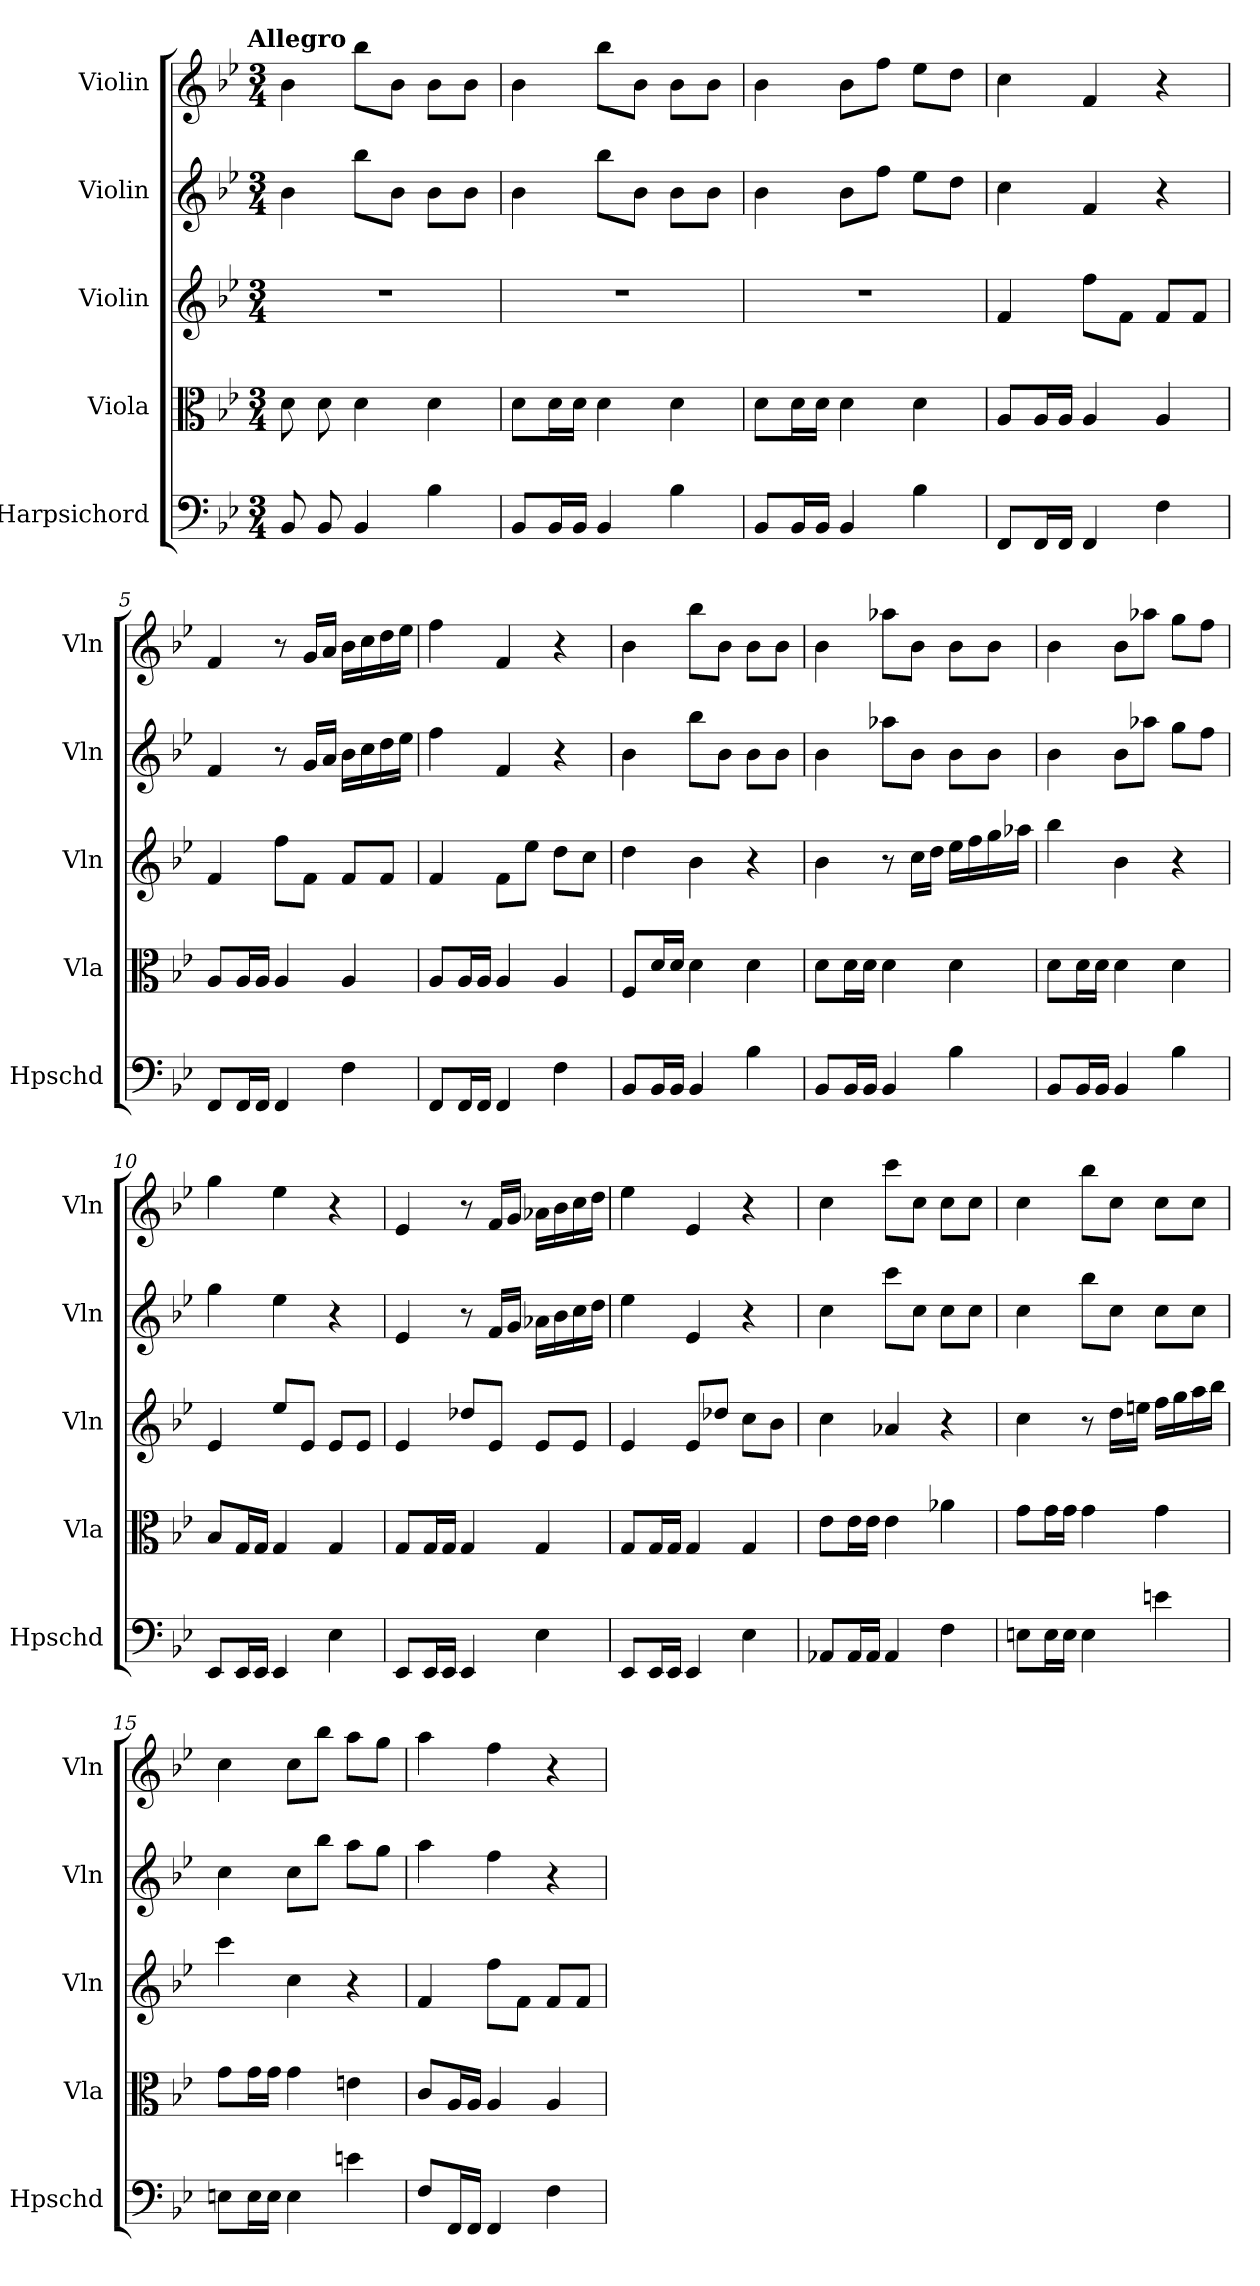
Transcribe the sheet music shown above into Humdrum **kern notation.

**kern	**kern	**kern	**kern	**kern
*part5	*part4	*part3	*part2	*part1
*staff5	*staff4	*staff3	*staff2	*staff1
*I"Harpsichord	*I"Viola	*I"Violin	*I"Violin	*I"Violin
*I'Hpschd	*I'Vla	*I'Vln	*I'Vln	*I'Vln
*clefF4	*clefC3	*clefG2	*clefG2	*clefG2
*k[b-e-]	*k[b-e-]	*k[b-e-]	*k[b-e-]	*k[b-e-]
*B-:	*B-:	*B-:	*B-:	*B-:
!!LO:TX:omd:t=Allegro
*M3/4	*M3/4	*M3/4	*M3/4	*M3/4
*MM132	*MM132	*MM132	*MM132	*MM132
=1	=1	=1	=1	=1
8BB-/	8d\	2.r	4b-\	4b-\
8BB-/	8d\	.	.	.
4BB-/	4d\	.	8bb-\L	8bb-\L
.	.	.	8b-\J	8b-\J
4B-\	4d\	.	8b-\L	8b-\L
.	.	.	8b-\J	8b-\J
=2	=2	=2	=2	=2
8BB-/L	8d\L	2.r	4b-\	4b-\
16BB-/L	16d\L	.	.	.
16BB-/JJ	16d\JJ	.	.	.
4BB-/	4d\	.	8bb-\L	8bb-\L
.	.	.	8b-\J	8b-\J
4B-\	4d\	.	8b-\L	8b-\L
.	.	.	8b-\J	8b-\J
=3	=3	=3	=3	=3
8BB-/L	8d\L	2.r	4b-\	4b-\
16BB-/L	16d\L	.	.	.
16BB-/JJ	16d\JJ	.	.	.
4BB-/	4d\	.	8b-\L	8b-\L
.	.	.	8ff\J	8ff\J
4B-\	4d\	.	8ee-\L	8ee-\L
.	.	.	8dd\J	8dd\J
=4	=4	=4	=4	=4
8FF/L	8A/L	4f/	4cc\	4cc\
16FF/L	16A/L	.	.	.
16FF/JJ	16A/JJ	.	.	.
4FF/	4A/	8ff\L	4f/	4f/
.	.	8f\J	.	.
4F\	4A/	8f/L	4r	4r
.	.	8f/J	.	.
=5	=5	=5	=5	=5
8FF/L	8A/L	4f/	4f/	4f/
16FF/L	16A/L	.	.	.
16FF/JJ	16A/JJ	.	.	.
4FF/	4A/	8ff\L	8r	8r
.	.	8f\J	16g/LL	16g/LL
.	.	.	16a/JJ	16a/JJ
4F\	4A/	8f/L	16b-\LL	16b-\LL
.	.	.	16cc\	16cc\
.	.	8f/J	16dd\	16dd\
.	.	.	16ee-\JJ	16ee-\JJ
=6	=6	=6	=6	=6
8FF/L	8A/L	4f/	4ff\	4ff\
16FF/L	16A/L	.	.	.
16FF/JJ	16A/JJ	.	.	.
4FF/	4A/	8f\L	4f/	4f/
.	.	8ee-\J	.	.
4F\	4A/	8dd\L	4r	4r
.	.	8cc\J	.	.
=7	=7	=7	=7	=7
8BB-/L	8F/L	4dd\	4b-\	4b-\
16BB-/L	16d/L	.	.	.
16BB-/JJ	16d/JJ	.	.	.
4BB-/	4d\	4b-\	8bb-\L	8bb-\L
.	.	.	8b-\J	8b-\J
4B-\	4d\	4r	8b-\L	8b-\L
.	.	.	8b-\J	8b-\J
=8	=8	=8	=8	=8
8BB-/L	8d\L	4b-\	4b-\	4b-\
16BB-/L	16d\L	.	.	.
16BB-/JJ	16d\JJ	.	.	.
4BB-/	4d\	8r	8aa-X\L	8aa-X\L
.	.	16cc\LL	8b-\J	8b-\J
.	.	16dd\JJ	.	.
4B-\	4d\	16ee-\LL	8b-\L	8b-\L
.	.	16ff\	.	.
.	.	16gg\	8b-\J	8b-\J
.	.	16aa-X\JJ	.	.
=9	=9	=9	=9	=9
8BB-/L	8d\L	4bb-\	4b-\	4b-\
16BB-/L	16d\L	.	.	.
16BB-/JJ	16d\JJ	.	.	.
4BB-/	4d\	4b-\	8b-\L	8b-\L
.	.	.	8aa-X\J	8aa-X\J
4B-\	4d\	4r	8gg\L	8gg\L
.	.	.	8ff\J	8ff\J
=10	=10	=10	=10	=10
8EE-/L	8B-/L	4e-/	4gg\	4gg\
16EE-/L	16G/L	.	.	.
16EE-/JJ	16G/JJ	.	.	.
4EE-/	4G/	8ee-/L	4ee-\	4ee-\
.	.	8e-/J	.	.
4E-\	4G/	8e-/L	4r	4r
.	.	8e-/J	.	.
=11	=11	=11	=11	=11
8EE-/L	8G/L	4e-/	4e-/	4e-/
16EE-/L	16G/L	.	.	.
16EE-/JJ	16G/JJ	.	.	.
4EE-/	4G/	8dd-X/L	8r	8r
.	.	8e-/J	16f/LL	16f/LL
.	.	.	16g/JJ	16g/JJ
4E-\	4G/	8e-/L	16a-X\LL	16a-X\LL
.	.	.	16b-\	16b-\
.	.	8e-/J	16cc\	16cc\
.	.	.	16dd\JJ	16dd\JJ
=12	=12	=12	=12	=12
8EE-/L	8G/L	4e-/	4ee-\	4ee-\
16EE-/L	16G/L	.	.	.
16EE-/JJ	16G/JJ	.	.	.
4EE-/	4G/	8e-/L	4e-/	4e-/
.	.	8dd-X/J	.	.
4E-\	4G/	8cc\L	4r	4r
.	.	8b-\J	.	.
=13	=13	=13	=13	=13
8AA-X/L	8e-\L	4cc\	4cc\	4cc\
16AA-/L	16e-\L	.	.	.
16AA-/JJ	16e-\JJ	.	.	.
4AA-/	4e-\	4a-X/	8ccc\L	8ccc\L
.	.	.	8cc\J	8cc\J
4F\	4a-X\	4r	8cc\L	8cc\L
.	.	.	8cc\J	8cc\J
=14	=14	=14	=14	=14
8En\L	8g\L	4cc\	4cc\	4cc\
16E\L	16g\L	.	.	.
16E\JJ	16g\JJ	.	.	.
4E\	4g\	8r	8bb-\L	8bb-\L
.	.	16dd\LL	8cc\J	8cc\J
.	.	16een\JJ	.	.
4en\	4g\	16ff\LL	8cc\L	8cc\L
.	.	16gg\	.	.
.	.	16aa\	8cc\J	8cc\J
.	.	16bb-\JJ	.	.
=15	=15	=15	=15	=15
8En\L	8g\L	4ccc\	4cc\	4cc\
16E\L	16g\L	.	.	.
16E\JJ	16g\JJ	.	.	.
4E\	4g\	4cc\	8cc\L	8cc\L
.	.	.	8bb-\J	8bb-\J
4en\	4en\	4r	8aa\L	8aa\L
.	.	.	8gg\J	8gg\J
=16	=16	=16	=16	=16
8F/L	8c/L	4f/	4aa\	4aa\
16FF/L	16A/L	.	.	.
16FF/JJ	16A/JJ	.	.	.
4FF/	4A/	8ff\L	4ff\	4ff\
.	.	8f\J	.	.
4F\	4A/	8f/L	4r	4r
.	.	8f/J	.	.
=	=	=	=	=
*-	*-	*-	*-	*-
